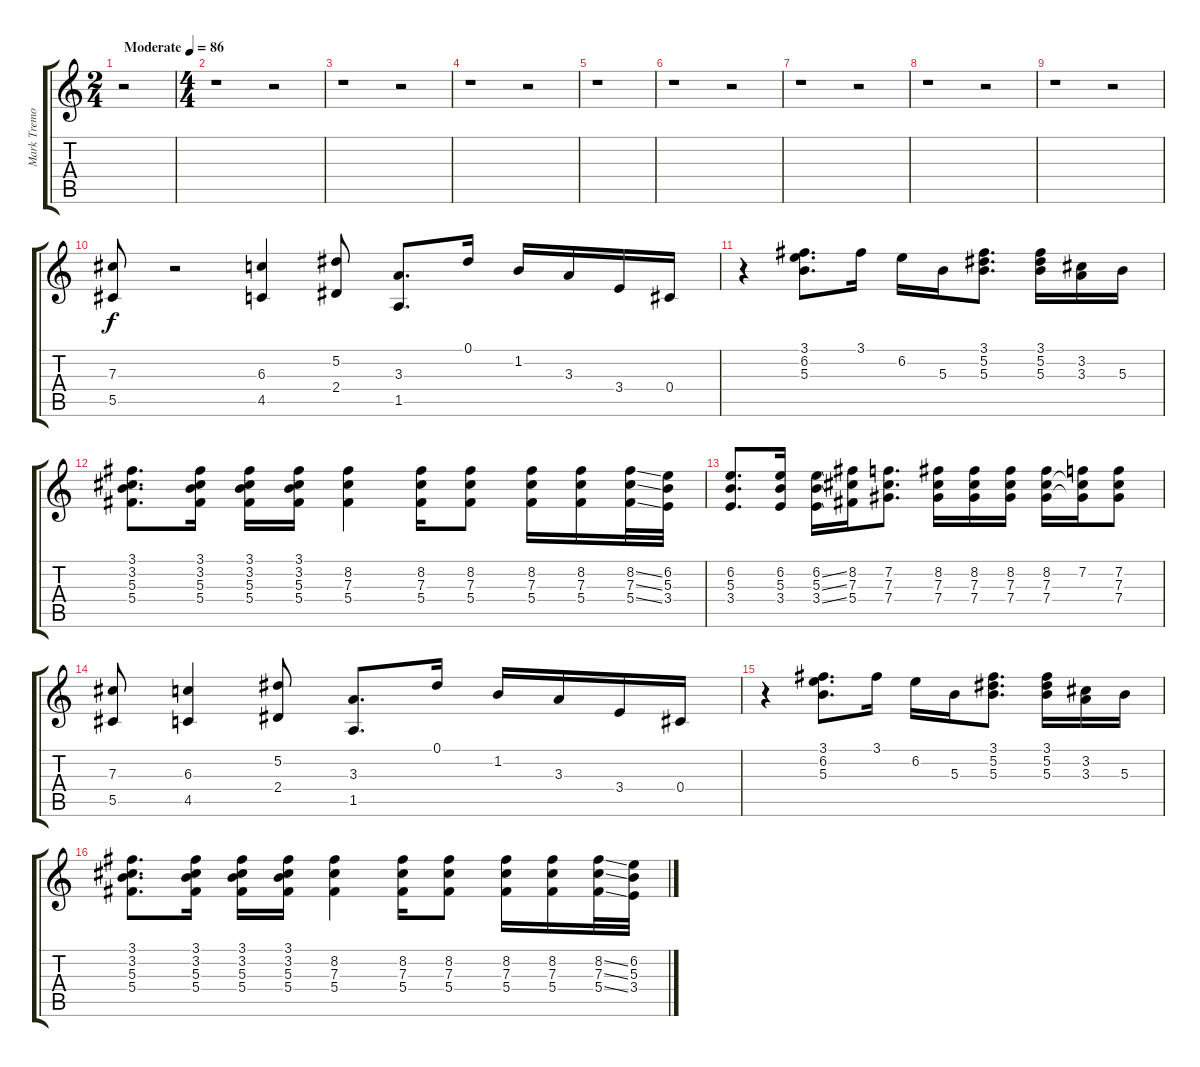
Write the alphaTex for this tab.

\track ("Mark Tremonti Clean" "Mark Tremo") {instrument electricguitarclean}
\staff {score tabs}
\tuning (Eb4 Bb3 Gb3 Db3 Ab2 Db2) {hide}
\ts (2 4)
\tempo (86 "Moderate")
\clef g2
\ks c
r.2{dy f instrument electricguitarclean} |
\ts (4 4)
r.1 r.2 |
r.1 r.2 |
r.1 r.2 |
r.1 |
r.1 r.2 |
r.1 r.2 |
r.1 r.2 |
r.1 r.2 |
(7.3 5.5).8 r.2 (6.3 4.5).4 (5.2 2.4).8 (3.3 1.5).8{d} 0.1.16 1.2.16 3.3.16 3.4.16 0.4.16 |
r.4 (3.1 6.2 5.3).8{d} 3.1.16 6.2.16 5.3.16 (3.1 5.2 5.3).8{d} (3.1 5.2 5.3).16 (3.2 3.3).16 5.3.16 |
(3.1 3.2 5.3 5.4).8{d} (3.1 3.2 5.3 5.4).16 (3.1 3.2 5.3 5.4).16 (3.1 3.2 5.3 5.4).16 (8.2 7.3 5.4).4 (8.2 7.3 5.4).16 (8.2 7.3 5.4).8 (8.2 7.3 5.4).16 (8.2 7.3 5.4).16 (8.2{ss} 7.3{ss} 5.4{ss}).32 (6.2 5.3 3.4).32 |
(6.2 5.3 3.4).8{d} (6.2 5.3 3.4).16 (6.2{ss} 5.3{ss} 3.4{ss}).16 (8.2 7.3 5.4).16 (7.2 7.3 7.4).8{d} (8.2 7.3 7.4).16 (8.2 7.3 7.4).16 (8.2 7.3 7.4).16 (8.2 7.3 7.4).16 (7.2 7.3{t} 7.4{t}).16 (7.2 7.3 7.4).8 |
(7.3 5.5).8 (6.3 4.5).4 (5.2 2.4).8 (3.3 1.5).8{d} 0.1.16 1.2.16 3.3.16 3.4.16 0.4.16 |
r.4 (3.1 6.2 5.3).8{d} 3.1.16 6.2.16 5.3.16 (3.1 5.2 5.3).8{d} (3.1 5.2 5.3).16 (3.2 3.3).16 5.3.16 |
(3.1 3.2 5.3 5.4).8{d} (3.1 3.2 5.3 5.4).16 (3.1 3.2 5.3 5.4).16 (3.1 3.2 5.3 5.4).16 (8.2 7.3 5.4).4 (8.2 7.3 5.4).16 (8.2 7.3 5.4).8 (8.2 7.3 5.4).16 (8.2 7.3 5.4).16 (8.2{ss} 7.3{ss} 5.4{ss}).32 (6.2 5.3 3.4).32
